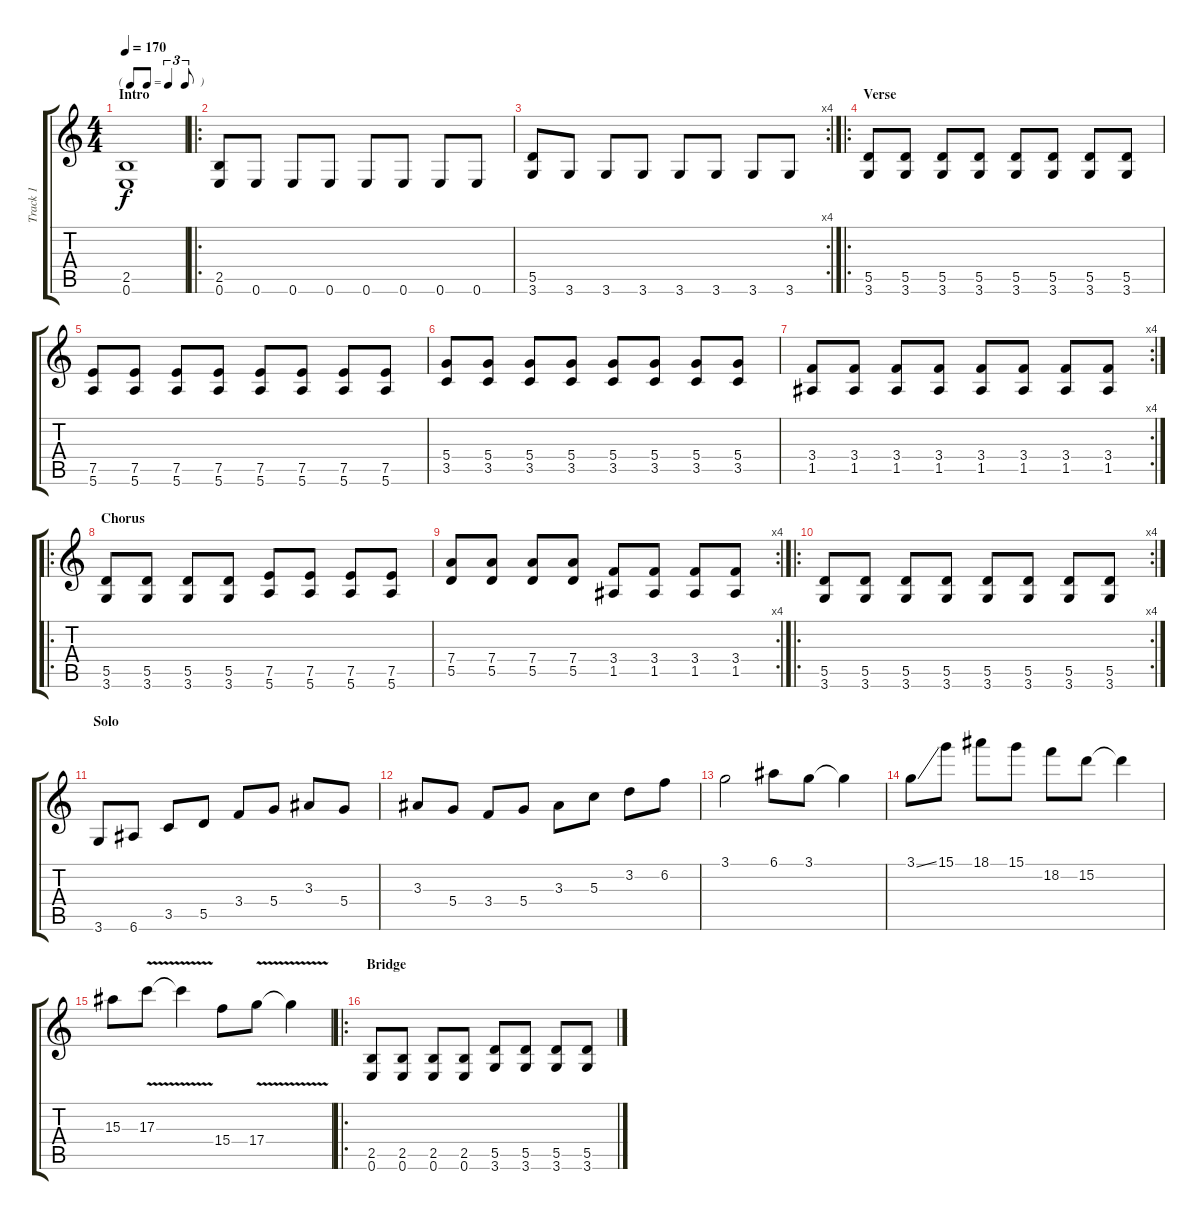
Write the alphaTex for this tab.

\track ("Track 1" "Track 1") {instrument distortionguitar}
\staff {score tabs}
\tuning (E4 B3 G3 D3 A2 E2) {hide}
\ts (4 4)
\tf triplet8th
\section ("" "Intro")
\tempo 170
\clef g2
\ks c
(2.5 0.6).1{dy f instrument distortionguitar} |
\ro
(2.5 0.6).8 0.6.8 0.6.8 0.6.8 0.6.8 0.6.8 0.6.8 0.6.8 |
\rc 4
(5.5 3.6).8 3.6.8 3.6.8 3.6.8 3.6.8 3.6.8 3.6.8 3.6.8 |
\ro
\section ("" "Verse")
(5.5 3.6).8 (5.5 3.6).8 (5.5 3.6).8 (5.5 3.6).8 (5.5 3.6).8 (5.5 3.6).8 (5.5 3.6).8 (5.5 3.6).8 |
(7.5 5.6).8 (7.5 5.6).8 (7.5 5.6).8 (7.5 5.6).8 (7.5 5.6).8 (7.5 5.6).8 (7.5 5.6).8 (7.5 5.6).8 |
(5.4 3.5).8 (5.4 3.5).8 (5.4 3.5).8 (5.4 3.5).8 (5.4 3.5).8 (5.4 3.5).8 (5.4 3.5).8 (5.4 3.5).8 |
\rc 4
(3.4 1.5).8 (3.4 1.5).8 (3.4 1.5).8 (3.4 1.5).8 (3.4 1.5).8 (3.4 1.5).8 (3.4 1.5).8 (3.4 1.5).8 |
\ro
\section ("" "Chorus")
(5.5 3.6).8 (5.5 3.6).8 (5.5 3.6).8 (5.5 3.6).8 (7.5 5.6).8 (7.5 5.6).8 (7.5 5.6).8 (7.5 5.6).8 |
\rc 4
(7.4 5.5).8 (7.4 5.5).8 (7.4 5.5).8 (7.4 5.5).8 (3.4 1.5).8 (3.4 1.5).8 (3.4 1.5).8 (3.4 1.5).8 |
\ro
\rc 4
(5.5 3.6).8 (5.5 3.6).8 (5.5 3.6).8 (5.5 3.6).8 (5.5 3.6).8 (5.5 3.6).8 (5.5 3.6).8 (5.5 3.6).8 |
\section ("" "Solo")
3.6.8 6.6.8 3.5.8 5.5.8 3.4.8 5.4.8 3.3.8 5.4.8 |
3.3.8 5.4.8 3.4.8 5.4.8 3.3.8 5.3.8 3.2.8 6.2.8 |
3.1.2 6.1.8 3.1.8 3.1{t}.4 |
3.1{ss}.8 15.1.8 18.1.8 15.1.8 18.2.8 15.2.8 15.2{t}.4 |
15.3.8 17.3{v}.8 17.3{t}.4 15.4.8 17.4{v}.8 17.4{t}.4 |
\ro
\section ("" "Bridge")
(2.5 0.6).8 (2.5 0.6).8 (2.5 0.6).8 (2.5 0.6).8 (5.5 3.6).8 (5.5 3.6).8 (5.5 3.6).8 (5.5 3.6).8
